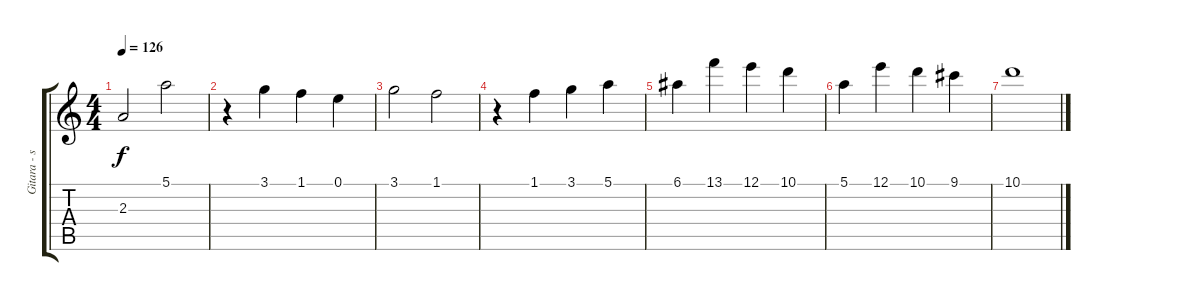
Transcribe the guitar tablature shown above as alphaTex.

\track ("Gitara - solo" "Gitara - s") {instrument acousticguitarsteel}
\staff {score tabs}
\tuning (E4 B3 G3 D3 A2 E2) {hide}
\ts (4 4)
\tempo 126
\clef g2
\ks c
2.3.2{dy f instrument acousticguitarsteel} 5.1.2 |
r.4 3.1.4 1.1.4 0.1.4 |
3.1.2 1.1.2 |
r.4 1.1.4 3.1.4 5.1.4 |
6.1.4 13.1.4 12.1.4 10.1.4 |
5.1.4 12.1.4 10.1.4 9.1.4 |
10.1.1
